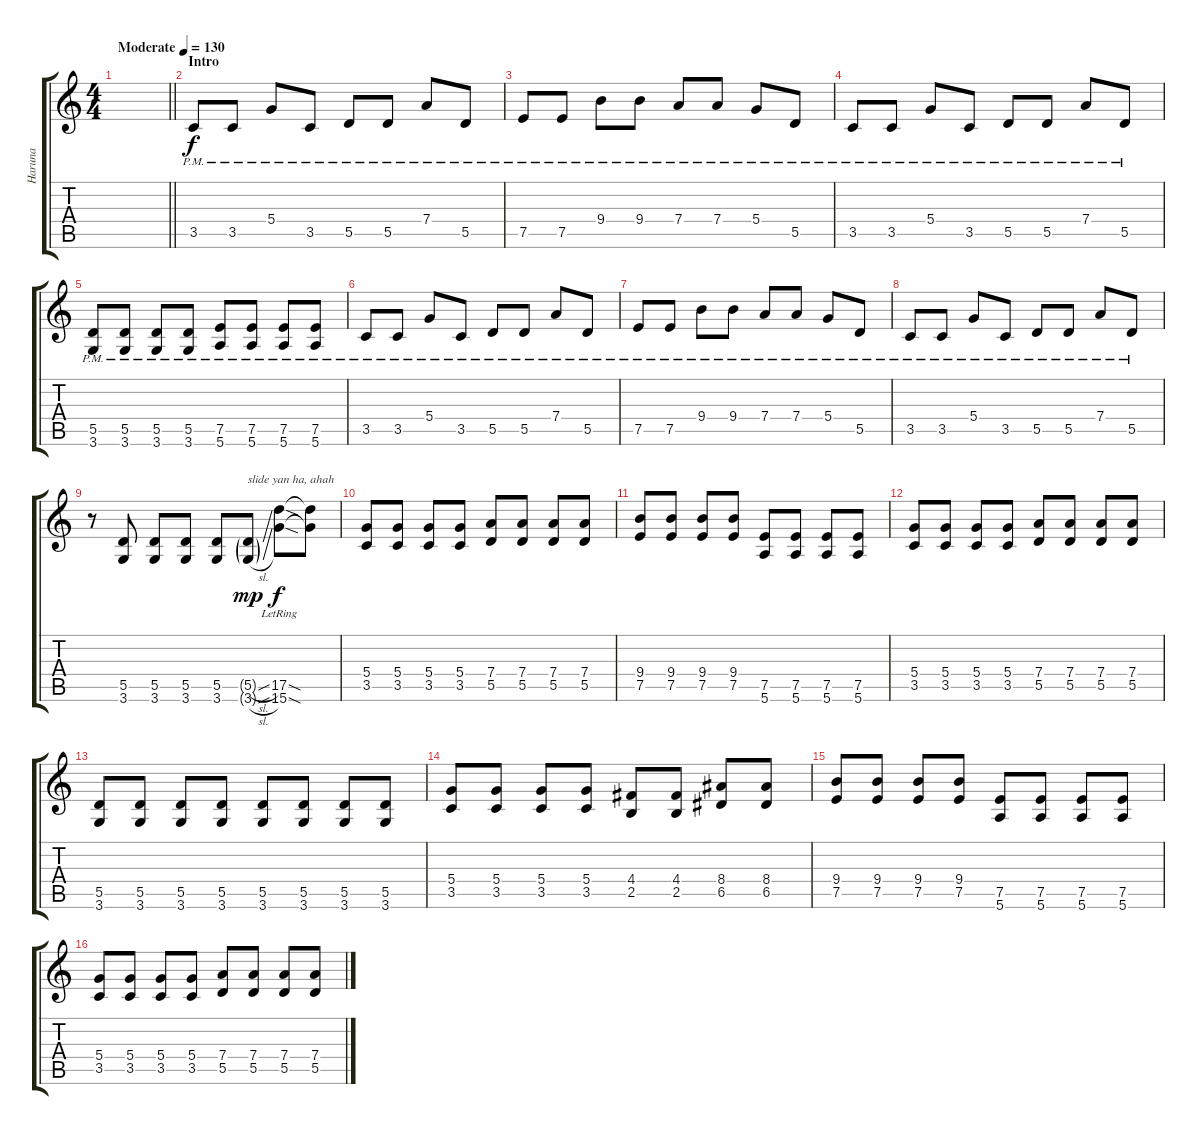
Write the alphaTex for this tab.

\track ("Haruna" "Haruna") {instrument distortionguitar}
\staff {score tabs}
\tuning (E4 B3 G3 D3 A2 E2) {hide}
\ts (4 4)
\tempo (130 "Moderate")
\clef g2
\barLineRight lightlight
\ks c
|
\section ("" "Intro")
3.5{pm}.8 3.5{pm}.8 5.4{pm}.8 3.5{pm}.8 5.5{pm}.8 5.5{pm}.8 7.4{pm}.8 5.5{pm}.8 |
7.5{pm}.8 7.5{pm}.8 9.4{pm}.8 9.4{pm}.8 7.4{pm}.8 7.4{pm}.8 5.4{pm}.8 5.5{pm}.8 |
3.5{pm}.8 3.5{pm}.8 5.4{pm}.8 3.5{pm}.8 5.5{pm}.8 5.5{pm}.8 7.4{pm}.8 5.5{pm}.8 |
(5.5{pm} 3.6{pm}).8 (5.5{pm} 3.6{pm}).8 (5.5{pm} 3.6{pm}).8 (5.5{pm} 3.6{pm}).8 (7.5{pm} 5.6{pm}).8 (7.5{pm} 5.6{pm}).8 (7.5{pm} 5.6{pm}).8 (7.5{pm} 5.6{pm}).8 |
3.5{pm}.8 3.5{pm}.8 5.4{pm}.8 3.5{pm}.8 5.5{pm}.8 5.5{pm}.8 7.4{pm}.8 5.5{pm}.8 |
7.5{pm}.8 7.5{pm}.8 9.4{pm}.8 9.4{pm}.8 7.4{pm}.8 7.4{pm}.8 5.4{pm}.8 5.5{pm}.8 |
3.5{pm}.8 3.5{pm}.8 5.4{pm}.8 3.5{pm}.8 5.5{pm}.8 5.5{pm}.8 7.4{pm}.8 5.5{pm}.8 |
r.8 (5.5 3.6).8 (5.5 3.6).8 (5.5 3.6).8 (5.5 3.6).8 (5.5{sl g} 3.6{sl g}).8{txt "slide yan ha, ahah" dy mp} (17.5{sod lr} 15.6{sod lr}).8{dy f} (17.5{t} 15.6{t}).8 |
(5.4 3.5).8 (5.4 3.5).8 (5.4 3.5).8 (5.4 3.5).8 (7.4 5.5).8 (7.4 5.5).8 (7.4 5.5).8 (7.4 5.5).8 |
(9.4 7.5).8 (9.4 7.5).8 (9.4 7.5).8 (9.4 7.5).8 (7.5 5.6).8 (7.5 5.6).8 (7.5 5.6).8 (7.5 5.6).8 |
(5.4 3.5).8 (5.4 3.5).8 (5.4 3.5).8 (5.4 3.5).8 (7.4 5.5).8 (7.4 5.5).8 (7.4 5.5).8 (7.4 5.5).8 |
(5.5 3.6).8 (5.5 3.6).8 (5.5 3.6).8 (5.5 3.6).8 (5.5 3.6).8 (5.5 3.6).8 (5.5 3.6).8 (5.5 3.6).8 |
(5.4 3.5).8 (5.4 3.5).8 (5.4 3.5).8 (5.4 3.5).8 (4.4 2.5).8 (4.4 2.5).8 (8.4 6.5).8 (8.4 6.5).8 |
(9.4 7.5).8 (9.4 7.5).8 (9.4 7.5).8 (9.4 7.5).8 (7.5 5.6).8 (7.5 5.6).8 (7.5 5.6).8 (7.5 5.6).8 |
(5.4 3.5).8 (5.4 3.5).8 (5.4 3.5).8 (5.4 3.5).8 (7.4 5.5).8 (7.4 5.5).8 (7.4 5.5).8 (7.4 5.5).8
